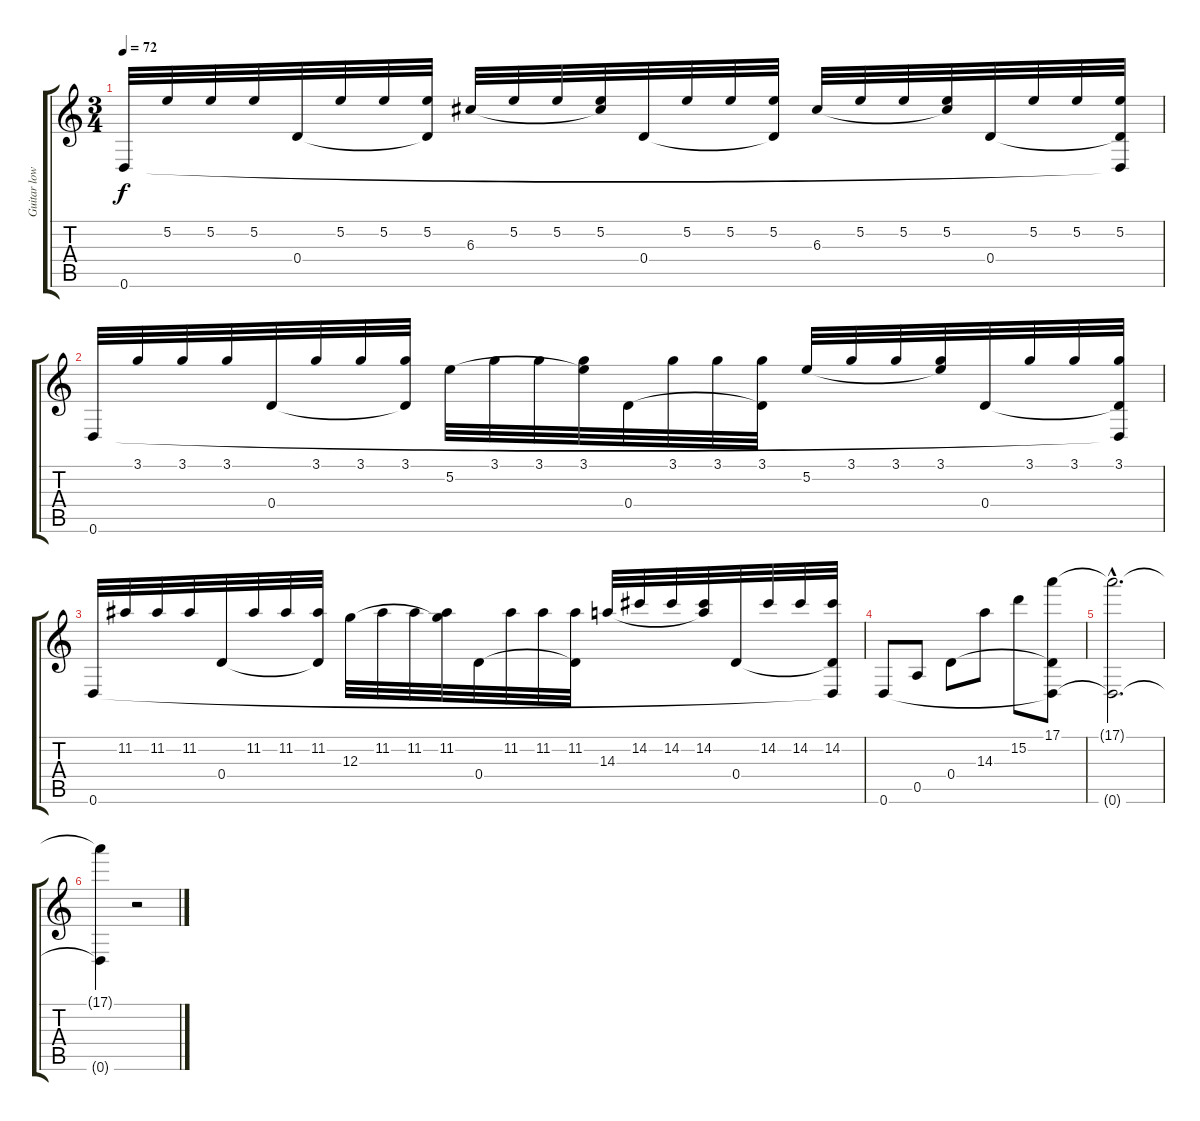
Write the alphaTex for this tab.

\track ("Guitar low D" "Guitar low") {instrument acousticguitarnylon}
\staff {score tabs}
\tuning (E4 B3 G3 D3 A2 D2) {hide}
\ts (3 4)
\tempo 72
\clef g2
\ks c
0.6.32{dy f} 5.2.32 5.2.32 5.2.32 0.4.32 5.2.32 5.2.32 (5.2 0.4{t}).32 6.3.32 5.2.32 5.2.32 (5.2 6.3{t}).32 0.4.32 5.2.32 5.2.32 (5.2 0.4{t}).32 6.3.32 5.2.32 5.2.32 (5.2 6.3{t}).32 0.4.32 5.2.32 5.2.32 (5.2 0.4{t} 0.6{t}).32 |
0.6.32 3.1.32 3.1.32 3.1.32 0.4.32 3.1.32 3.1.32 (3.1 0.4{t}).32 5.2.32 3.1.32 3.1.32 (3.1 5.2{t}).32 0.4.32 3.1.32 3.1.32 (3.1 0.4{t}).32 5.2.32 3.1.32 3.1.32 (3.1 5.2{t}).32 0.4.32 3.1.32 3.1.32 (3.1 0.4{t} 0.6{t}).32 |
0.6.32 11.2.32 11.2.32 11.2.32 0.4.32 11.2.32 11.2.32 (11.2 0.4{t}).32 12.3.32 11.2.32 11.2.32 (11.2 12.3{t}).32 0.4.32 11.2.32 11.2.32 (11.2 0.4{t}).32 14.3.32 14.2.32 14.2.32 (14.2 14.3{t}).32 0.4.32 14.2.32 14.2.32 (14.2 0.4{t} 0.6{t}).32 |
0.6.8 0.5.8 0.4.8 14.3.8 15.2.8 (17.1 0.4{t} 0.6{t}).8 |
(17.1{hac t} 0.6{hac t}).2{d} |
(17.1{t} 0.6{t}).4 r.2
